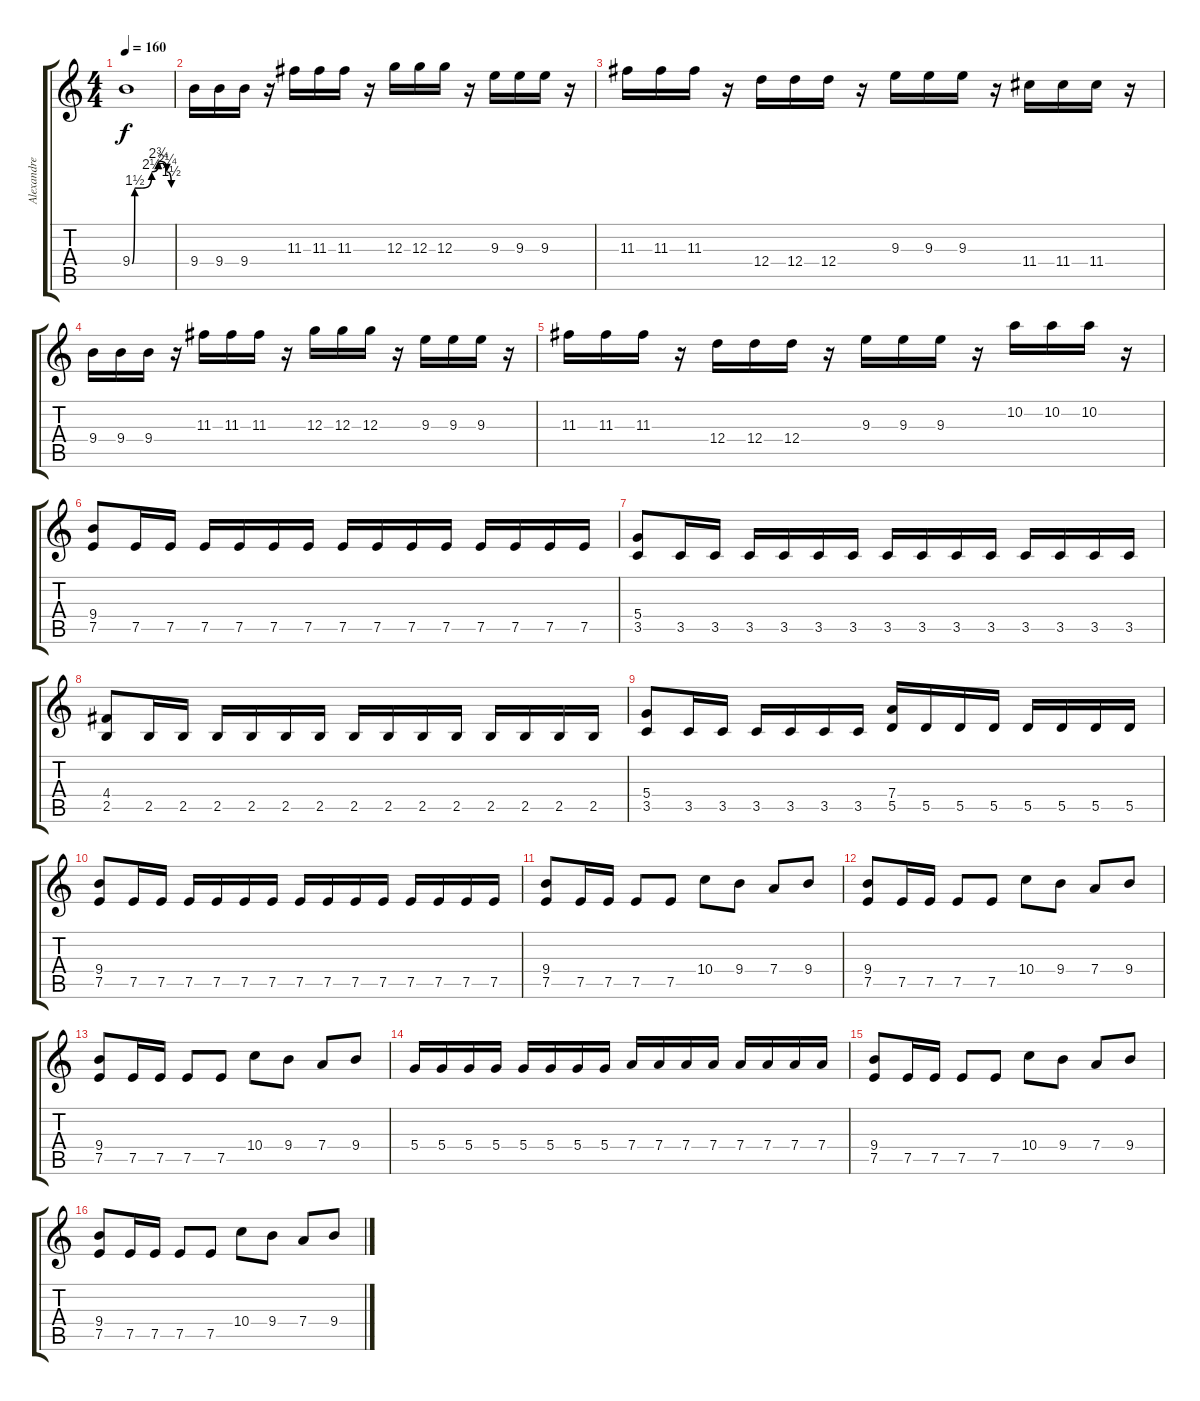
\track ("Alexandre Maia" "Alexandre ") {instrument overdrivenguitar}
\staff {score tabs}
\tuning (E4 B3 G3 D3 A2 E2) {hide}
\ts (4 4)
\tempo 160
\clef g2
\ks c
9.4{be (custom 0 0 4 6 15 6 30 9 40 11 53 9 60 6)}.1{dy f instrument overdrivenguitar} |
9.4.16 9.4.16 9.4.16 r.16 11.3.16 11.3.16 11.3.16 r.16 12.3.16 12.3.16 12.3.16 r.16 9.3.16 9.3.16 9.3.16 r.16 |
11.3.16 11.3.16 11.3.16 r.16 12.4.16 12.4.16 12.4.16 r.16 9.3.16 9.3.16 9.3.16 r.16 11.4.16 11.4.16 11.4.16 r.16 |
9.4.16 9.4.16 9.4.16 r.16 11.3.16 11.3.16 11.3.16 r.16 12.3.16 12.3.16 12.3.16 r.16 9.3.16 9.3.16 9.3.16 r.16 |
11.3.16 11.3.16 11.3.16 r.16 12.4.16 12.4.16 12.4.16 r.16 9.3.16 9.3.16 9.3.16 r.16 10.2.16 10.2.16 10.2.16 r.16 |
(9.4 7.5).8 7.5.16 7.5.16 7.5.16 7.5.16 7.5.16 7.5.16 7.5.16 7.5.16 7.5.16 7.5.16 7.5.16 7.5.16 7.5.16 7.5.16 |
(5.4 3.5).8 3.5.16 3.5.16 3.5.16 3.5.16 3.5.16 3.5.16 3.5.16 3.5.16 3.5.16 3.5.16 3.5.16 3.5.16 3.5.16 3.5.16 |
(4.4 2.5).8 2.5.16 2.5.16 2.5.16 2.5.16 2.5.16 2.5.16 2.5.16 2.5.16 2.5.16 2.5.16 2.5.16 2.5.16 2.5.16 2.5.16 |
(5.4 3.5).8 3.5.16 3.5.16 3.5.16 3.5.16 3.5.16 3.5.16 (7.4 5.5).16 5.5.16 5.5.16 5.5.16 5.5.16 5.5.16 5.5.16 5.5.16 |
(9.4 7.5).8 7.5.16 7.5.16 7.5.16 7.5.16 7.5.16 7.5.16 7.5.16 7.5.16 7.5.16 7.5.16 7.5.16 7.5.16 7.5.16 7.5.16 |
(9.4 7.5).8 7.5.16 7.5.16 7.5.8 7.5.8 10.4.8 9.4.8 7.4.8 9.4.8 |
(9.4 7.5).8 7.5.16 7.5.16 7.5.8 7.5.8 10.4.8 9.4.8 7.4.8 9.4.8 |
(9.4 7.5).8 7.5.16 7.5.16 7.5.8 7.5.8 10.4.8 9.4.8 7.4.8 9.4.8 |
5.4.16 5.4.16 5.4.16 5.4.16 5.4.16 5.4.16 5.4.16 5.4.16 7.4.16 7.4.16 7.4.16 7.4.16 7.4.16 7.4.16 7.4.16 7.4.16 |
(9.4 7.5).8 7.5.16 7.5.16 7.5.8 7.5.8 10.4.8 9.4.8 7.4.8 9.4.8 |
(9.4 7.5).8 7.5.16 7.5.16 7.5.8 7.5.8 10.4.8 9.4.8 7.4.8 9.4.8
